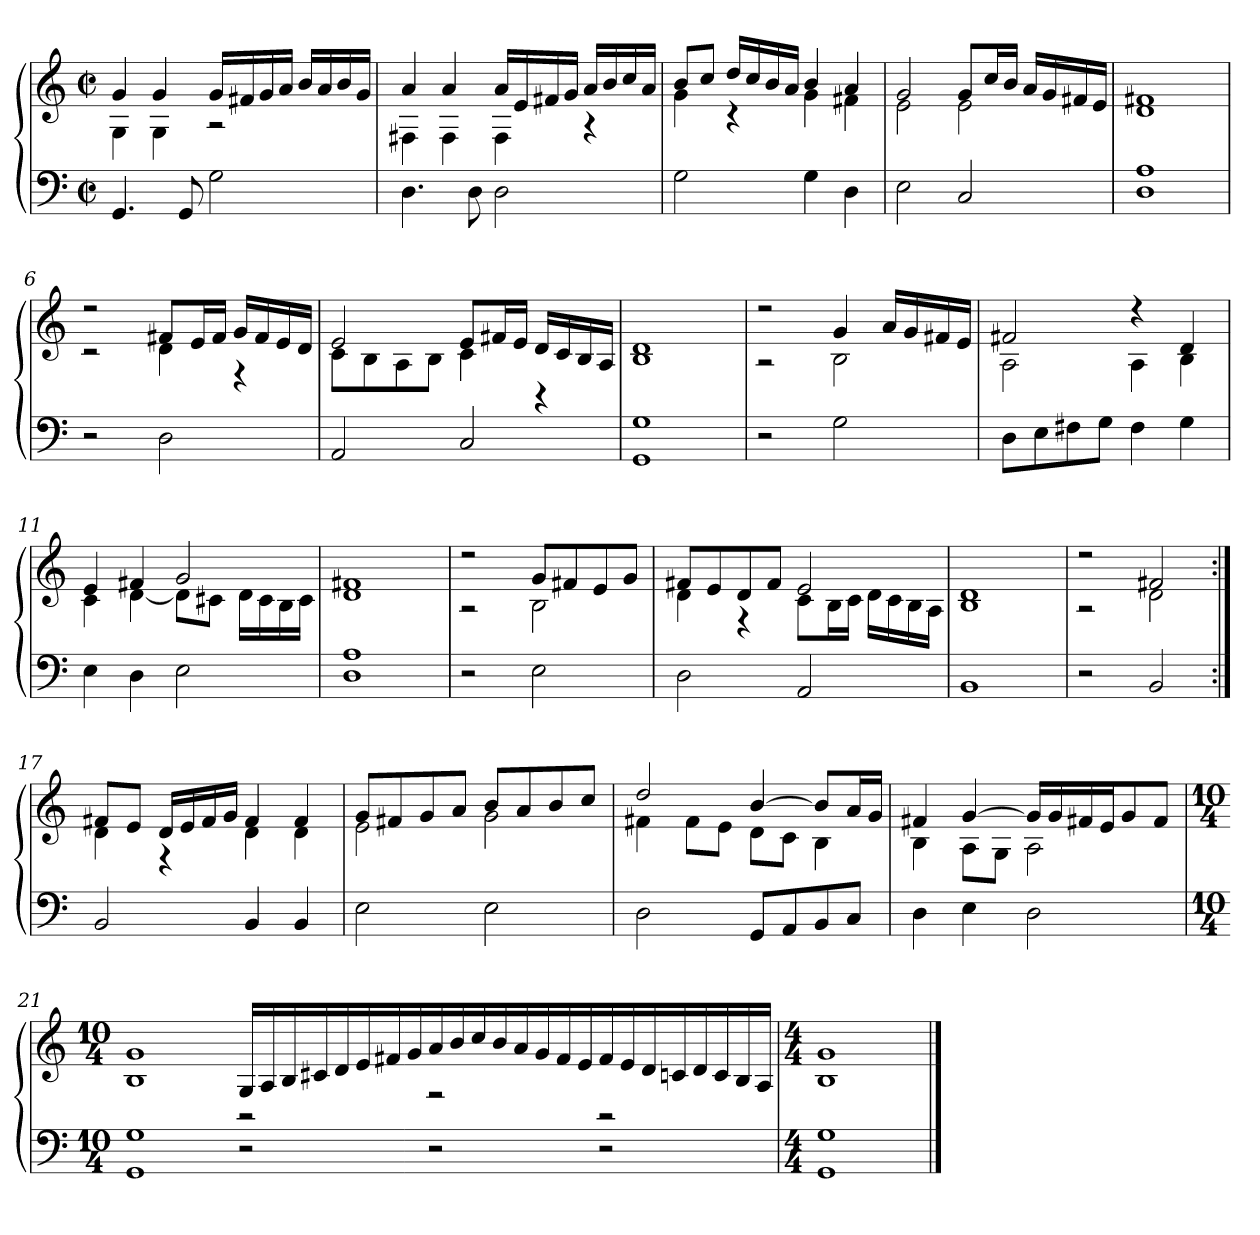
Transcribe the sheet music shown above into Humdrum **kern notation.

**kern	**kern
*part1	*part1
*staff2	*staff1
*clefF4	*clefG2
*k[]	*k[]
*M2/2	*M2/2
*met(c|)	*met(c|)
=1	=1
*	*^
4.GG/	4g/	4G\
.	4g/	4G\
8GG/	.	.
2G\	16g/LL	2r
.	16f#X/	.
.	16g/	.
.	16a/JJ	.
.	16b/LL	.
.	16a/	.
.	16b/	.
.	16g/JJ	.
=2	=2	=2
4.D\	4a/	4F#X\
.	4a/	4F#\
8D\	.	.
2D\	16a/LL	4F#\
.	16e/	.
.	16f#X/	.
.	16g/JJ	.
.	16a/LL	4r
.	16b/	.
.	16cc/	.
.	16a/JJ	.
=3	=3	=3
2G\	8b/L	4g\
.	8cc/J	.
.	16dd/LL	4r
.	16cc/	.
.	16b/	.
.	16a/JJ	.
4G\	4b/	4g\
4D\	4a/	4f#X\
!!LO:LB:g=z	!!
=4	=4	=4
2E\	2g/	2e\
2C/	8g/L	2e\
.	16cc/L	.
.	16b/JJ	.
.	16a/LL	.
.	16g/	.
.	16f#X/	.
.	16e/JJ	.
=5	=5	=5
1D 1A	1f#X	1d
=6	=6	=6
2r	2r	2r
2D\	8f#X/L	4d\
.	16e/L	.
.	16f#/JJ	.
.	16g/LL	4r
.	16f#/	.
.	16e/	.
.	16d/JJ	.
=7	=7	=7
2AA/	2e/	8c\L
.	.	8B\
.	.	8A\
.	.	8B\J
2C/	8e/L	4c\
.	16f#X/L	.
.	16e/JJ	.
.	16d/LL	4r
.	16c/	.
.	16B/	.
.	16A/JJ	.
=8	=8	=8
1GG 1G	1d	1B
!!LO:LB:g=z	!!
=9	=9	=9
2r	2r	2r
2G\	4g/	2B\
.	16a/LL	.
.	16g/	.
.	16f#X/	.
.	16e/JJ	.
=10	=10	=10
8D\L	2f#X/	2A\
8E\	.	.
8F#X\	.	.
8G\J	.	.
4F#\	4r	4A\
4G\	4d/	4B\
=11	=11	=11
4E\	4e/	4c\
4D\	4f#X/	[4d\
2E\	2g/	8d\L]
.	.	8c#X\J
.	.	16d\LL
.	.	16c#\
.	.	16B\
.	.	16c#\JJ
=12	=12	=12
1D 1A	1f#X	1d
=13	=13	=13
2r	2r	2r
2E\	8g/L	2B\
.	8f#X/	.
.	8e/	.
.	8g/J	.
!!LO:LB:g=z	!!
=14	=14	=14
2D\	8f#X/L	4d\
.	8e/	.
.	8d/	4r
.	8f#/J	.
2AA/	2e/	8c\L
.	.	16B\L
.	.	16c\JJ
.	.	16d\LL
.	.	16c\
.	.	16B\
.	.	16A\JJ
=15	=15	=15
1BB	1d	1B
=16	=16	=16
2r	2r	2r
2BB/	2f#X/	2d\
=17:|!	=17:|!	=17:|!
2BB/	8f#X/L	4d\
.	8e/J	.
.	16d/LL	4r
.	16e/	.
.	16f#/	.
.	16g/JJ	.
4BB/	4f#/	4d\
4BB/	4f#/	4d\
=18	=18	=18
2E\	8g/L	2e\
.	8f#X/	.
.	8g/	.
.	8a/J	.
2E\	8b/L	2g\
.	8a/	.
.	8b/	.
.	8cc/J	.
!!LO:LB:g=z	!!
=19	=19	=19
2D\	2dd/	4f#X\
.	.	8f#\L
.	.	8e\J
8GG/L	[4b/	8d\L
8AA/	.	8c\J
8BB/	8b/L]	4B\
8C/J	16a/L	.
.	16g/JJ	.
=20	=20	=20
4D\	4f#X/	4B\
4E\	[4g/	8A\L
.	.	8G\J
2D\	16g/LL]	2A\
.	16g/	.
.	16f#X/	.
.	16e/J	.
.	8g/	.
.	8f#/J	.
=21	=21	=21
*M10/4	*M10/4	*
1GG 1G	1g	1B
2r	16G/LL	2r
.	16A/	.
.	16B/	.
.	16c#X/	.
.	16d/	.
.	16e/	.
.	16f#X/	.
.	16g/	.
2r	16a/	2r
.	16b/	.
.	16cc/	.
.	16b/	.
.	16a/	.
.	16g/	.
.	16f#/	.
.	16e/	.
2r	16f#/	2r
.	16e/	.
.	16d/	.
.	16cn/	.
.	16d/	.
.	16c/	.
.	16B/	.
.	16A/JJ	.
=22	=22	=22
*M4/4	*M4/4	*
1GG 1G	1g	1B
*	*v	*v
==	==
*-	*-
